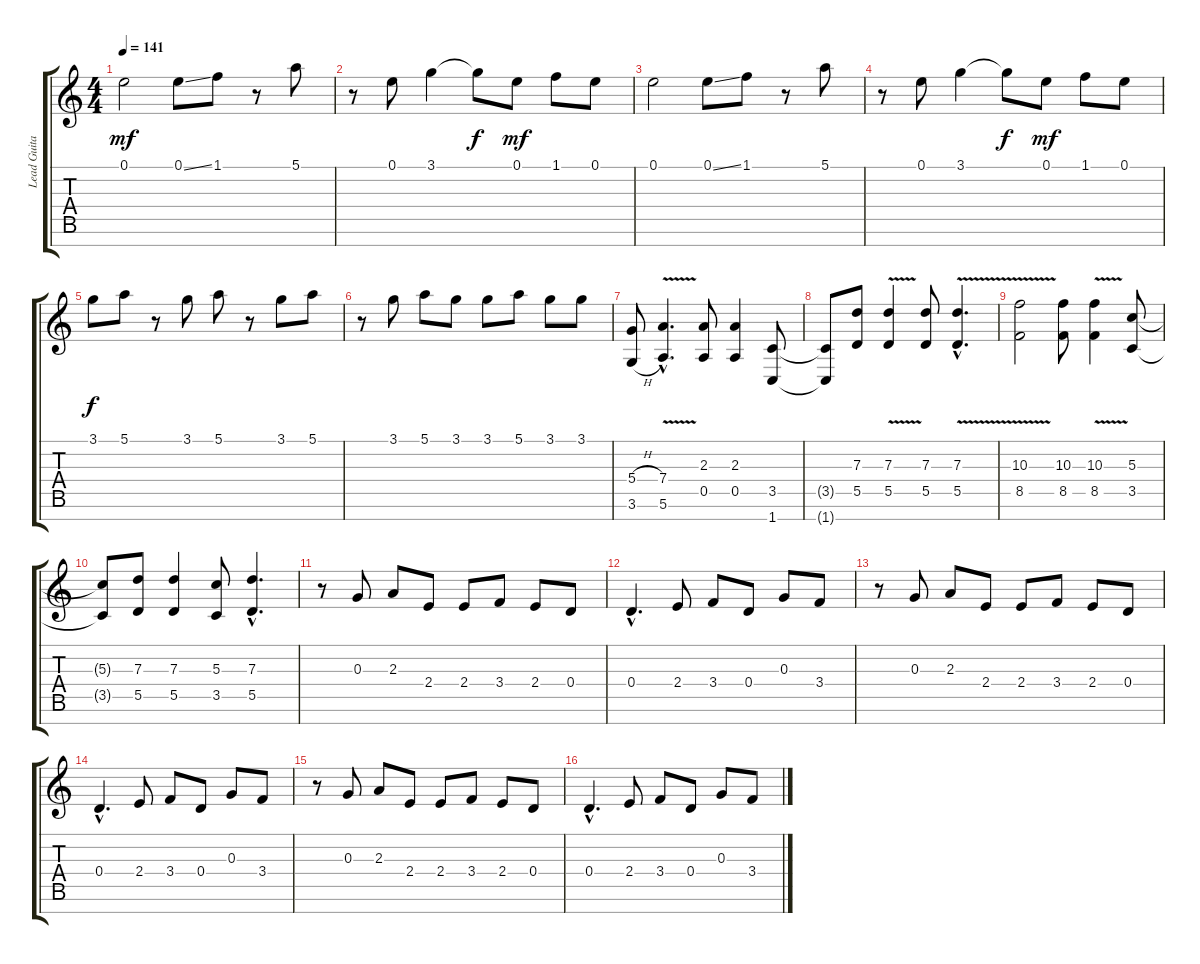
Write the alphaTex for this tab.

\track ("Lead Guitar 2" "Lead Guita") {instrument distortionguitar}
\staff {score tabs}
\tuning (E4 B3 G3 D3 A2 E2 B1) {hide}
\ts (4 4)
\tempo 141
\clef g2
\ks c
0.1.2{dy mf} 0.1{ss}.8 1.1.8 r.8 5.1.8 |
r.8 0.1.8 3.1.4 3.1{t}.8{dy f} 0.1.8{dy mf} 1.1.8 0.1.8 |
0.1.2 0.1{ss}.8 1.1.8 r.8 5.1.8 |
r.8 0.1.8 3.1.4 3.1{t}.8{dy f} 0.1.8{dy mf} 1.1.8 0.1.8 |
3.1.8{dy f} 5.1.8 r.8 3.1.8 5.1.8 r.8 3.1.8 5.1.8 |
r.8 3.1.8 5.1.8 3.1.8 3.1.8 5.1.8 3.1.8 3.1.8 |
(5.4{h} 3.6{h}).8 (7.4{v hac} 5.6{v hac}).4{d} (2.3 0.5).8 (2.3 0.5).4 (3.5 1.7).8 |
(3.5{t} 1.7{t}).8 (7.3 5.5).8 (7.3{v} 5.5{v}).4 (7.3 5.5).8 (7.3{v hac} 5.5{v hac}).4{d} |
(10.3{v} 8.5{v}).2 (10.3 8.5).8 (10.3{v} 8.5{v}).4 (5.3 3.5).8 |
(5.3{t} 3.5{t}).8 (7.3 5.5).8 (7.3 5.5).4 (5.3 3.5).8 (7.3{hac} 5.5{hac}).4{d} |
r.8 0.3.8 2.3.8 2.4.8 2.4.8 3.4.8 2.4.8 0.4.8 |
0.4{hac}.4{d} 2.4.8 3.4.8 0.4.8 0.3.8 3.4.8 |
r.8 0.3.8 2.3.8 2.4.8 2.4.8 3.4.8 2.4.8 0.4.8 |
0.4{hac}.4{d} 2.4.8 3.4.8 0.4.8 0.3.8 3.4.8 |
r.8 0.3.8 2.3.8 2.4.8 2.4.8 3.4.8 2.4.8 0.4.8 |
0.4{hac}.4{d} 2.4.8 3.4.8 0.4.8 0.3.8 3.4.8
